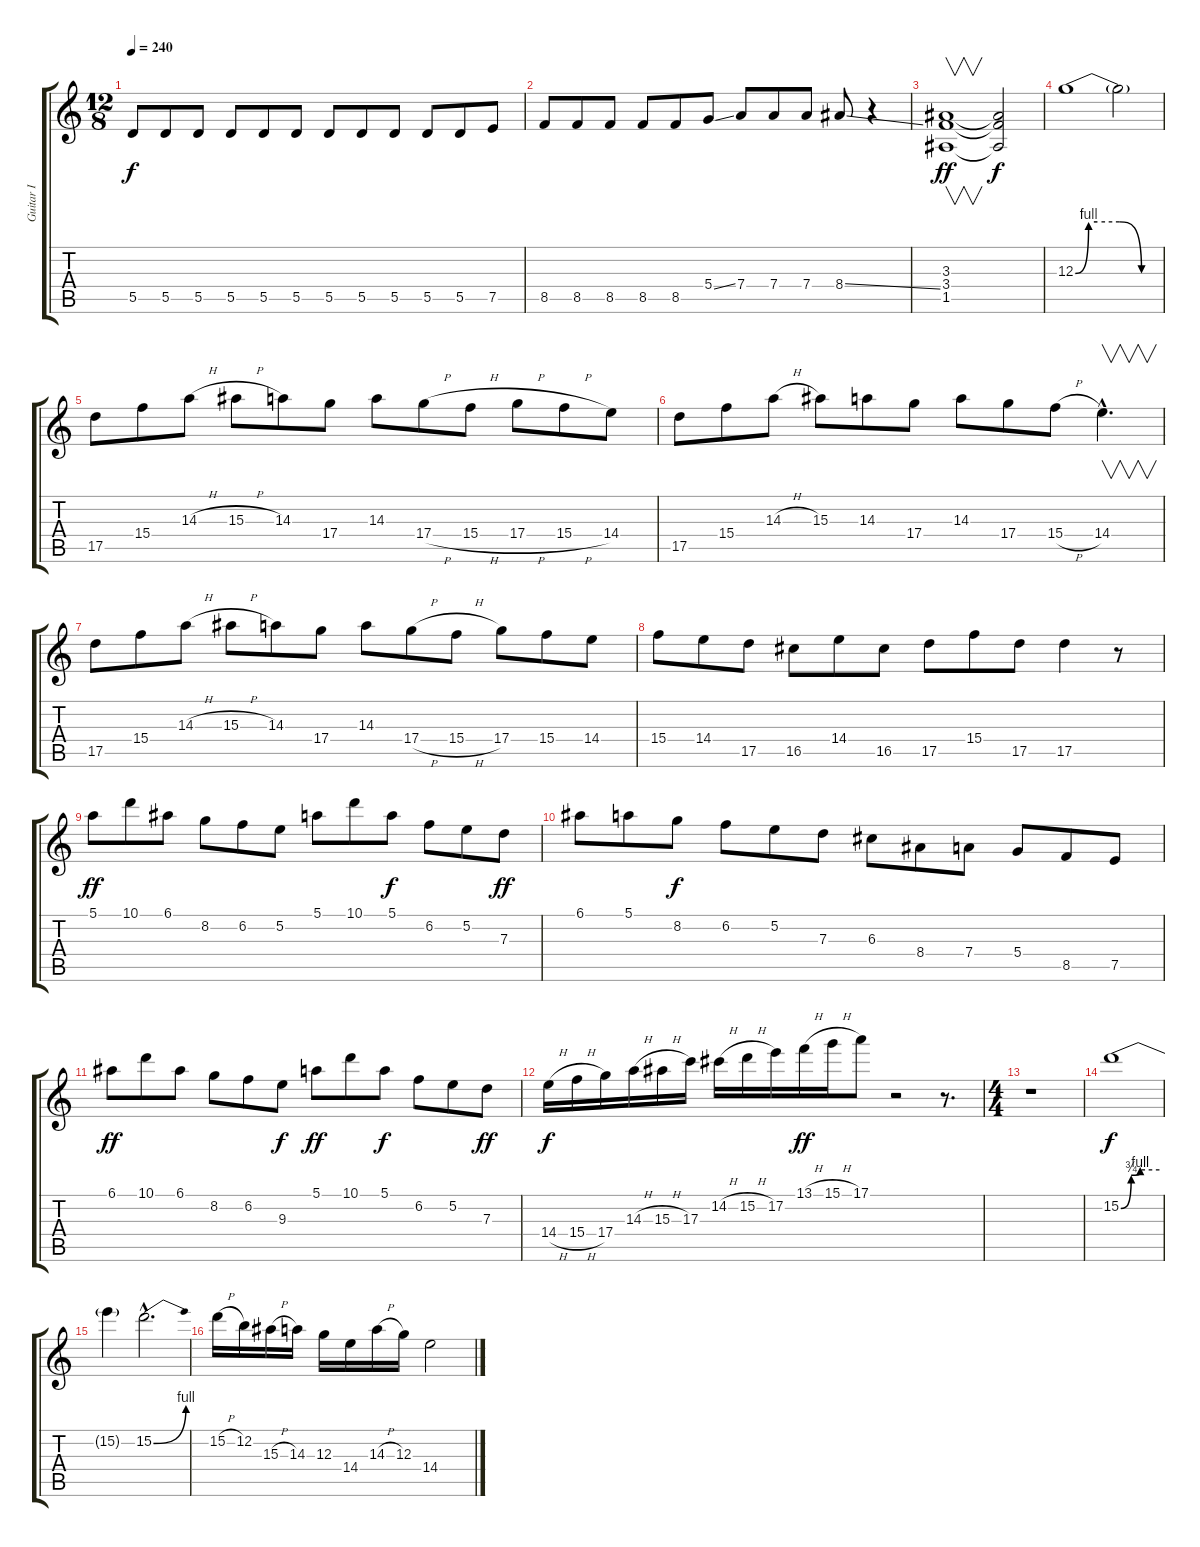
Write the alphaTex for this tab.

\track ("Guitar I" "Guitar I") {instrument overdrivenguitar}
\staff {score tabs}
\tuning (E4 B3 G3 D3 A2 E2) {hide}
\ts (12 8)
\tempo 240
\clef g2
\ks c
5.5.8{dy f} 5.5.8 5.5.8 5.5.8 5.5.8 5.5.8 5.5.8 5.5.8 5.5.8 5.5.8 5.5.8 7.5.8 |
8.5.8 8.5.8 8.5.8 8.5.8 8.5.8 5.4{ss}.8 7.4.8 7.4.8 7.4.8 8.4{ss}.8 r.4 |
(3.3 3.4 1.5).1{v dy ff} (3.3{t} 3.4{t} 1.5{t}).2{dy f} |
12.3{be (custom 0 0 9 4 15 4 30 4 45 0 60 0)}.1 12.3{t}.2 |
17.5.8 15.4.8 14.3{h}.8 15.3{h}.8 14.3.8 17.4.8 14.3.8 17.4{h}.8 15.4{h}.8 17.4{h}.8 15.4{h}.8 14.4.8 |
17.5.8 15.4.8 14.3{h}.8 15.3.8 14.3.8 17.4.8 14.3.8 17.4.8 15.4{h}.8 14.4{hac}.4{v d} |
17.5.8 15.4.8 14.3{h}.8 15.3{h}.8 14.3.8 17.4.8 14.3.8 17.4{h}.8 15.4{h}.8 17.4.8 15.4.8 14.4.8 |
15.4.8 14.4.8 17.5.8 16.5.8 14.4.8 16.5.8 17.5.8 15.4.8 17.5.8 17.5.4 r.8 |
5.1.8{dy ff} 10.1.8 6.1.8 8.2.8 6.2.8 5.2.8 5.1.8 10.1.8 5.1.8{dy f} 6.2.8 5.2.8 7.3.8{dy ff} |
6.1.8 5.1.8 8.2.8{dy f} 6.2.8 5.2.8 7.3.8 6.3.8 8.4.8 7.4.8 5.4.8 8.5.8 7.5.8 |
6.1.8{dy ff} 10.1.8 6.1.8 8.2.8 6.2.8 9.3.8{dy f} 5.1.8{dy ff} 10.1.8 5.1.8{dy f} 6.2.8 5.2.8 7.3.8{dy ff} |
14.4{h}.16{dy f} 15.4{h}.16 17.4.16 14.3{h}.16 15.3{h}.16 17.3.16 14.2{h}.16 15.2{h}.16 17.2.16 13.1{h}.16{dy ff} 15.1{h}.16 17.1.8 r.2 r.8{d} |
\ts (4 4)
r.1 |
15.2{be (custom 0 0 16 3 30 4 60 4)}.1{dy f} |
15.2{t}.4 15.2{be (bend 0 0 60 4) hac}.2{d} |
15.2{h}.16 12.2.16 15.3{h}.16 14.3.16 12.3.16 14.4.16 14.3{h}.16 12.3.16 14.4.2
